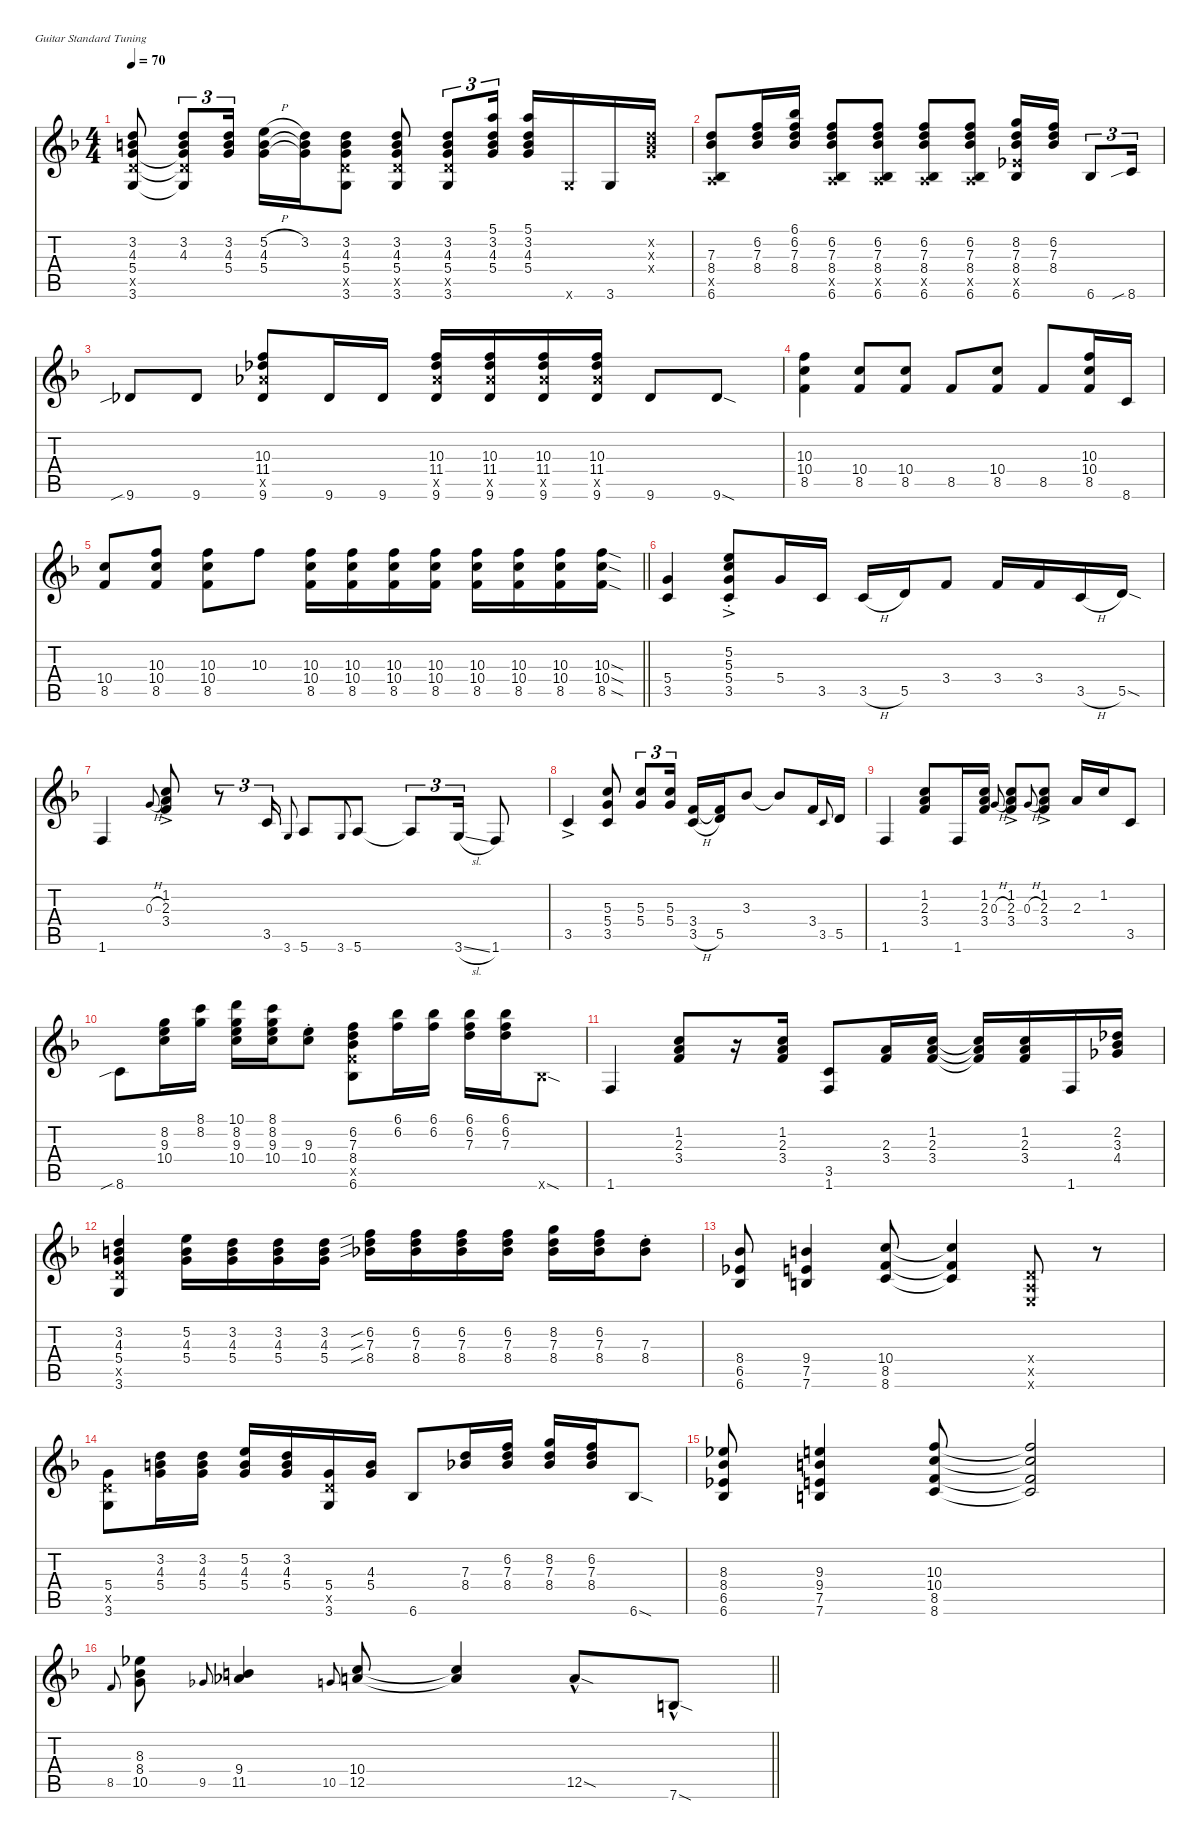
\defaultSystemsLayout 4
\hideDynamics
\bracketExtendMode nobrackets
\singleTrackTrackNamePolicy hidden
\multiTrackTrackNamePolicy hidden
\otherSystemsTrackNameOrientation horizontal
\track ("Guitar 1" "el.guit.") {defaultSystemsLayout 4 instrument electricguitarclean}
\staff {score tabs}
\tuning (E4 B3 G3 D3 A2 E2)
\ts (4 4)
\tempo 70
\clef g2
\ks f
(3.2{acc forcenatural} 4.3{acc forcenatural} 5.4{acc forcenatural} 5.5{x acc forcenatural} 3.6{acc forcenatural}).8{dy f beam Up} (3.2{acc forcenatural} 4.3{acc forcenatural} 5.4{t acc forcenatural} 5.5{x t acc forcenatural} 3.6{t acc forcenatural}).8{tu (3 2) beam Up} (3.2{acc forcenatural} 4.3{acc forcenatural} 5.4{acc forcenatural}).16{tu (3 2) beam Up} (5.2{h acc forcenatural} 4.3{acc forcenatural} 5.4{acc forcenatural}).16{beam Down} (3.2{acc forcenatural} 4.3{t acc forcenatural} 5.4{t acc forcenatural}).16{beam Down} (3.2{acc forcenatural} 4.3{acc forcenatural} 5.4{acc forcenatural} 5.5{x acc forcenatural} 3.6{acc forcenatural}).8{beam Down} (3.2{acc forcenatural} 4.3{acc forcenatural} 5.4{acc forcenatural} 5.5{x acc forcenatural} 3.6{acc forcenatural}).8{beam Up} (3.2{acc forcenatural} 4.3{acc forcenatural} 5.4{acc forcenatural} 5.5{x acc forcenatural} 3.6{acc forcenatural}).8{tu (3 2) beam Up} (5.1{acc forcenatural} 3.2{acc forcenatural} 4.3{acc forcenatural} 5.4{acc forcenatural}).16{tu (3 2) beam Up} (5.1{acc forcenatural} 3.2{acc forcenatural} 4.3{acc forcenatural} 5.4{acc forcenatural}).16{beam Up} 3.6{x acc forcenatural}.16{beam Up} 3.6{acc forcenatural}.16{beam Up} (3.2{x acc forcenatural} 4.3{x acc forcenatural} 5.4{x acc forcenatural}).16{beam Up} |
(7.3{acc forcenatural} 8.4{acc b} 0.5{x acc forcenatural} 6.6{acc b}).8{beam Up} (6.2{acc forcenatural} 7.3{acc forcenatural} 8.4{acc b}).16{beam Up} (6.1{acc b} 6.2{acc forcenatural} 7.3{acc forcenatural} 8.4{acc b}).16{beam Up} (6.2{acc forcenatural} 7.3{acc forcenatural} 8.4{acc b} 0.5{x acc forcenatural} 6.6{acc b}).8{beam Up} (6.2{acc forcenatural} 7.3{acc forcenatural} 8.4{acc b} 0.5{x acc forcenatural} 6.6{acc b}).8{beam Up} (6.2{acc forcenatural} 7.3{acc forcenatural} 8.4{acc b} 0.5{x acc forcenatural} 6.6{acc b}).8{beam Up} (6.2{acc forcenatural} 7.3{acc forcenatural} 8.4{acc b} 0.5{x acc forcenatural} 6.6{acc b}).8{beam Up} (8.2{acc forcenatural} 7.3{acc forcenatural} 8.4{acc b} 6.5{x acc b} 6.6{acc b}).16{beam Up} (6.2{acc forcenatural} 7.3{acc forcenatural} 8.4{acc b}).16{beam Up} 6.6{acc b}.8{tu (3 2) beam Up} 8.6{sib acc forcenatural}.16{tu (3 2) beam Up} |
9.6{sib acc b}.8{beam Up} 9.6{acc b}.8{beam Up} (10.3{acc forcenatural} 11.4{acc b} 11.5{x acc b} 9.6{acc b}).8{beam Up} 9.6{acc b}.16{beam Up} 9.6{acc b}.16{beam Up} (10.3{acc forcenatural} 11.4{acc b} 11.5{x acc b} 9.6{acc b}).16{beam Up} (10.3{acc forcenatural} 11.4{acc b} 11.5{x acc b} 9.6{acc b}).16{beam Up} (10.3{acc forcenatural} 11.4{acc b} 11.5{x acc b} 9.6{acc b}).16{beam Up} (10.3{acc forcenatural} 11.4{acc b} 11.5{x acc b} 9.6{acc b}).16{beam Up} 9.6{acc b}.8{beam Up} 9.6{sod acc b}.8{beam Up} |
(10.3{acc forcenatural} 10.4{acc forcenatural} 8.5{acc forcenatural}).4{beam Down} (10.4{acc forcenatural} 8.5{acc forcenatural}).8{beam Up} (10.4{acc forcenatural} 8.5{acc forcenatural}).8{beam Up} 8.5{acc forcenatural}.8{beam Up} (10.4{acc forcenatural} 8.5{acc forcenatural}).8{beam Up} 8.5{acc forcenatural}.8{beam Up} (10.3{acc forcenatural} 10.4{acc forcenatural} 8.5{acc forcenatural}).16{beam Up} 8.6{acc forcenatural}.16{beam Up} |
\barLineRight lightlight
(10.4{acc forcenatural} 8.5{acc forcenatural}).8{beam Up} (10.3{acc forcenatural} 10.4{acc forcenatural} 8.5{acc forcenatural}).8{beam Up} (10.3{acc forcenatural} 10.4{acc forcenatural} 8.5{acc forcenatural}).8{beam Down} 10.3{acc forcenatural}.8{beam Down} (10.3{acc forcenatural} 10.4{acc forcenatural} 8.5{acc forcenatural}).16{beam Down} (10.3{acc forcenatural} 10.4{acc forcenatural} 8.5{acc forcenatural}).16{beam Down} (10.3{acc forcenatural} 10.4{acc forcenatural} 8.5{acc forcenatural}).16{beam Down} (10.3{acc forcenatural} 10.4{acc forcenatural} 8.5{acc forcenatural}).16{beam Down} (10.3{acc forcenatural} 10.4{acc forcenatural} 8.5{acc forcenatural}).16{beam Down} (10.3{acc forcenatural} 10.4{acc forcenatural} 8.5{acc forcenatural}).16{beam Down} (10.3{acc forcenatural} 10.4{acc forcenatural} 8.5{acc forcenatural}).16{beam Down} (10.3{sod acc forcenatural} 10.4{sod acc forcenatural} 8.5{sod acc forcenatural}).16{beam Down} |
(5.4{acc forcenatural} 3.5{acc forcenatural}).4{beam Up} (5.2{ac st acc forcenatural} 5.3{ac st acc forcenatural} 5.4{ac st acc forcenatural} 3.5{ac st acc forcenatural}).8{beam Up} 5.4{acc forcenatural}.16{beam Up} 3.5{acc forcenatural}.16{beam Up} 3.5{h acc forcenatural}.16{beam Up} 5.5{acc forcenatural}.16{beam Up} 3.4{acc forcenatural}.8{beam Up} 3.4{acc forcenatural}.16{beam Up} 3.4{acc forcenatural}.16{beam Up} 3.5{h acc forcenatural}.16{beam Up} 5.5{sod acc forcenatural}.16{beam Up} |
1.6{acc forcenatural}.4{beam Up} 0.3{h acc forcenatural}.8{gr onbeat dy mf beam Up} (1.2{ac acc forcenatural} 2.3{ac acc forcenatural} 3.4{ac acc forcenatural}).8{dy f beam Up} r.8{tu (3 2) beam Up} 3.5{acc forcenatural}.16{tu (3 2) beam Up} 3.6{acc forcenatural}.8{gr onbeat dy mf beam Up} 5.6{acc forcenatural}.8{dy f beam Up} 3.6{acc forcenatural}.8{gr onbeat dy mf beam Up} 5.6{acc forcenatural}.8{dy f beam Up} 5.6{t acc forcenatural}.8{tu (3 2) beam Up} 3.6{sl acc forcenatural}.16{tu (3 2) beam Up} 1.6{acc forcenatural}.8{beam Up} |
3.5{ac acc forcenatural}.4{beam Up} (5.3{acc forcenatural} 5.4{acc forcenatural} 3.5{acc forcenatural}).8{beam Up} (5.3{acc forcenatural} 5.4{acc forcenatural}).8{tu (3 2) beam Up} (5.3{acc forcenatural} 5.4{acc forcenatural}).16{tu (3 2) beam Up} (3.4{acc forcenatural} 3.5{h acc forcenatural}).16{beam Up} (3.4{t acc forcenatural} 5.5{acc forcenatural}).16{beam Up} 3.3{acc b}.8{beam Up} 3.3{t acc b}.8{beam Up} 3.4{acc forcenatural}.16{beam Up} 3.5{acc forcenatural}.8{gr onbeat dy mf beam Up} 5.5{acc forcenatural}.16{dy f beam Up} |
1.6{acc forcenatural}.4{beam Up} (1.2{acc forcenatural} 2.3{acc forcenatural} 3.4{acc forcenatural}).8{beam Up} 1.6{acc forcenatural}.16{beam Up} (1.2{acc forcenatural} 2.3{acc forcenatural} 3.4{acc forcenatural}).16{beam Up} 0.3{h acc forcenatural}.8{gr onbeat dy mf beam Up} (1.2{ac acc forcenatural} 2.3{ac acc forcenatural} 3.4{ac acc forcenatural}).8{dy f beam Up} 0.3{h acc forcenatural}.8{gr onbeat dy mf beam Up} (1.2{ac acc forcenatural} 2.3{ac acc forcenatural} 3.4{ac acc forcenatural}).8{dy f beam Up} 2.3{acc forcenatural}.16{beam Up} 1.2{acc forcenatural}.16{beam Up} 3.5{acc forcenatural}.8{beam Up} |
8.6{sib acc forcenatural}.8{beam Down} (8.2{acc forcenatural} 9.3{acc forcenatural} 10.4{acc forcenatural}).16{beam Down} (8.1{acc forcenatural} 8.2{acc forcenatural}).16{beam Down} (10.1{acc forcenatural} 8.2{acc forcenatural} 9.3{acc forcenatural} 10.4{acc forcenatural}).16{beam Down} (8.1{acc forcenatural} 8.2{acc forcenatural} 9.3{acc forcenatural} 10.4{acc forcenatural}).16{beam Down} (9.3{st acc forcenatural} 10.4{st acc forcenatural}).8{beam Down} (6.2{acc forcenatural} 7.3{acc forcenatural} 8.4{acc b} 8.5{x acc forcenatural} 6.6{acc b}).8{beam Down} (6.1{acc b} 6.2{acc forcenatural}).16{beam Down} (6.1{acc b} 6.2{acc forcenatural}).16{beam Down} (6.1{acc b} 6.2{acc forcenatural} 7.3{acc forcenatural}).16{beam Down} (6.1{acc b} 6.2{acc forcenatural} 7.3{acc forcenatural}).16{beam Down} 6.6{sod x acc b}.8{beam Down} |
1.6{acc forcenatural}.4{beam Up} (1.2{acc forcenatural} 2.3{acc forcenatural} 3.4{acc forcenatural}).8{beam Up} r.16{beam Up} (1.2{acc forcenatural} 2.3{acc forcenatural} 3.4{acc forcenatural}).16{beam Up} (3.5{acc forcenatural} 1.6{acc forcenatural}).8{beam Up} (2.3{acc forcenatural} 3.4{acc forcenatural}).16{beam Up} (1.2{acc forcenatural} 2.3{acc forcenatural} 3.4{acc forcenatural}).16{beam Up} (1.2{t acc forcenatural} 2.3{t acc forcenatural} 3.4{t acc forcenatural}).16{beam Up} (1.2{acc forcenatural} 2.3{acc forcenatural} 3.4{acc forcenatural}).16{beam Up} 1.6{acc forcenatural}.16{beam Up} (2.2{acc b} 3.3{acc b} 4.4{acc b}).16{beam Up} |
(3.2{acc forcenatural} 4.3{acc forcenatural} 5.4{acc forcenatural} 5.5{x acc forcenatural} 3.6{acc forcenatural}).4{beam Up} (5.2{acc forcenatural} 4.3{acc forcenatural} 5.4{acc forcenatural}).16{beam Down} (3.2{acc forcenatural} 4.3{acc forcenatural} 5.4{acc forcenatural}).16{beam Down} (3.2{acc forcenatural} 4.3{acc forcenatural} 5.4{acc forcenatural}).16{beam Down} (3.2{acc forcenatural} 4.3{acc forcenatural} 5.4{acc forcenatural}).16{beam Down} (6.2{sib acc forcenatural} 7.3{sib acc forcenatural} 8.4{sib acc b}).16{beam Down} (6.2{acc forcenatural} 7.3{acc forcenatural} 8.4{acc b}).16{beam Down} (6.2{acc forcenatural} 7.3{acc forcenatural} 8.4{acc b}).16{beam Down} (6.2{acc forcenatural} 7.3{acc forcenatural} 8.4{acc b}).16{beam Down} (8.2{acc forcenatural} 7.3{acc forcenatural} 8.4{acc b}).16{beam Down} (6.2{acc forcenatural} 7.3{acc forcenatural} 8.4{acc b}).16{beam Down} (7.3{st acc forcenatural} 8.4{st acc b}).8{beam Down} |
(8.4{acc b} 6.5{acc b} 6.6{acc b}).8{beam Up} (9.4{acc forcenatural} 7.5{acc forcenatural} 7.6{acc forcenatural}).4{beam Up} (10.4{acc forcenatural} 8.5{acc forcenatural} 8.6{acc forcenatural}).8{beam Up} (10.4{t acc forcenatural} 8.5{t acc forcenatural} 8.6{t acc forcenatural}).4{beam Up} (0.4{x acc forcenatural} 0.5{x acc forcenatural} 0.6{x acc forcenatural}).8{beam Up} r.8{beam Up} |
(5.4{acc forcenatural} 5.5{x acc forcenatural} 3.6{acc forcenatural}).8{beam Down} (3.2{acc forcenatural} 4.3{acc forcenatural} 5.4{acc forcenatural}).16{beam Down} (3.2{acc forcenatural} 4.3{acc forcenatural} 5.4{acc forcenatural}).16{beam Down} (5.2{acc forcenatural} 4.3{acc forcenatural} 5.4{acc forcenatural}).16{beam Up} (3.2{acc forcenatural} 4.3{acc forcenatural} 5.4{acc forcenatural}).16{beam Up} (5.4{acc forcenatural} 5.5{x acc forcenatural} 3.6{acc forcenatural}).16{beam Up} (4.3{acc forcenatural} 5.4{acc forcenatural}).16{beam Up} 6.6{acc b}.8{beam Up} (7.3{acc forcenatural} 8.4{acc b}).16{beam Up} (6.2{acc forcenatural} 7.3{acc forcenatural} 8.4{acc b}).16{beam Up} (8.2{acc forcenatural} 7.3{acc forcenatural} 8.4{acc b}).16{beam Up} (6.2{acc forcenatural} 7.3{acc forcenatural} 8.4{acc b}).16{beam Up} 6.6{sod acc b}.8{beam Up} |
(8.3{acc b} 8.4{acc b} 6.5{acc b} 6.6{acc b}).8{beam Up} (9.3{acc forcenatural} 9.4{acc forcenatural} 7.5{acc forcenatural} 7.6{acc forcenatural}).4{beam Up} (10.3{acc forcenatural} 10.4{acc forcenatural} 8.5{acc forcenatural} 8.6{acc forcenatural}).8{beam Up} (10.3{t acc forcenatural} 10.4{t acc forcenatural} 8.5{t acc forcenatural} 8.6{t acc forcenatural}).2{beam Up} |
\barLineRight lightlight
8.5{acc forcenatural}.8{gr onbeat dy mf beam Up} (8.3{acc b} 8.4{acc b} 10.5{acc forcenatural}).8{dy f beam Down} 9.5{acc b}.8{gr onbeat dy mf beam Up} (9.4{acc forcenatural} 11.5{acc b}).4{dy f beam Up} 10.5{acc forcenatural}.8{gr onbeat dy mf beam Up} (10.4{acc forcenatural} 12.5{acc forcenatural}).8{dy f beam Up} (10.4{t acc forcenatural} 12.5{t acc forcenatural}).4{beam Up} 12.5{sod hac acc forcenatural}.8{beam Up} 7.6{sod hac acc forcenatural}.8{beam Up}
